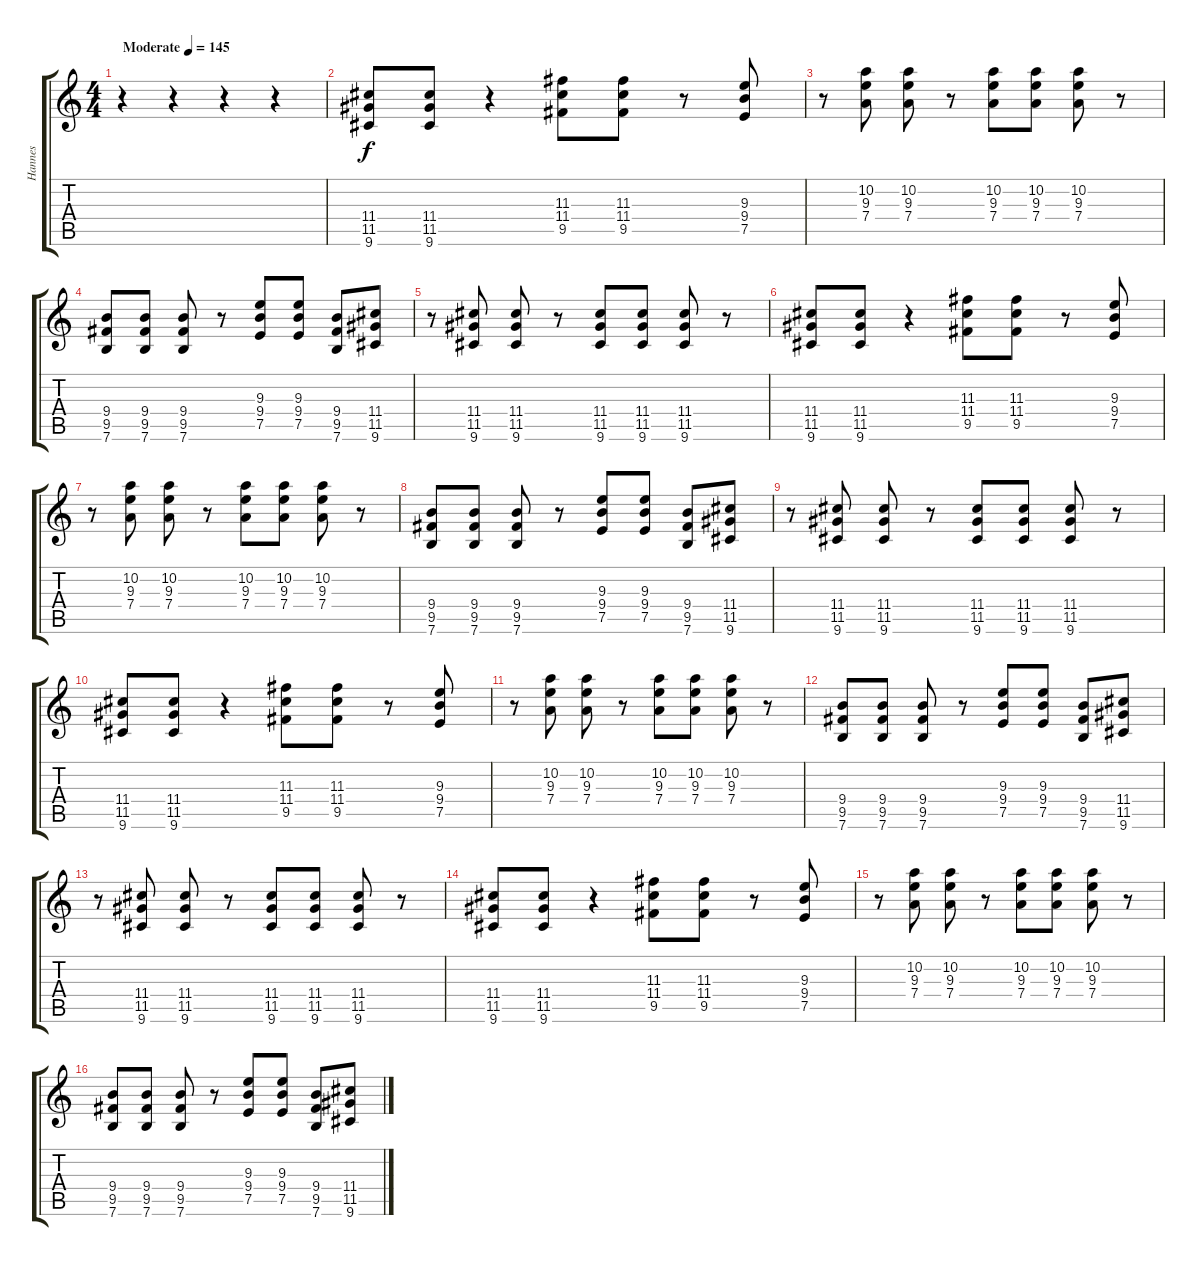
\track ("Hannes" "Hannes") {instrument distortionguitar}
\staff {score tabs}
\tuning (E4 B3 G3 D3 A2 E2) {hide}
\ts (4 4)
\tempo (145 "Moderate")
\clef g2
\ks c
r.4{dy f instrument distortionguitar} r.4 r.4 r.4 |
(11.4 11.5 9.6).8 (11.4 11.5 9.6).8 r.4 (11.3 11.4 9.5).8 (11.3 11.4 9.5).8 r.8 (9.3 9.4 7.5).8 |
r.8 (10.2 9.3 7.4).8 (10.2 9.3 7.4).8 r.8 (10.2 9.3 7.4).8 (10.2 9.3 7.4).8 (10.2 9.3 7.4).8 r.8 |
(9.4 9.5 7.6).8 (9.4 9.5 7.6).8 (9.4 9.5 7.6).8 r.8 (9.3 9.4 7.5).8 (9.3 9.4 7.5).8 (9.4 9.5 7.6).8 (11.4 11.5 9.6).8 |
r.8 (11.4 11.5 9.6).8 (11.4 11.5 9.6).8 r.8 (11.4 11.5 9.6).8 (11.4 11.5 9.6).8 (11.4 11.5 9.6).8 r.8 |
(11.4 11.5 9.6).8 (11.4 11.5 9.6).8 r.4 (11.3 11.4 9.5).8 (11.3 11.4 9.5).8 r.8 (9.3 9.4 7.5).8 |
r.8 (10.2 9.3 7.4).8 (10.2 9.3 7.4).8 r.8 (10.2 9.3 7.4).8 (10.2 9.3 7.4).8 (10.2 9.3 7.4).8 r.8 |
(9.4 9.5 7.6).8 (9.4 9.5 7.6).8 (9.4 9.5 7.6).8 r.8 (9.3 9.4 7.5).8 (9.3 9.4 7.5).8 (9.4 9.5 7.6).8 (11.4 11.5 9.6).8 |
r.8 (11.4 11.5 9.6).8 (11.4 11.5 9.6).8 r.8 (11.4 11.5 9.6).8 (11.4 11.5 9.6).8 (11.4 11.5 9.6).8 r.8 |
(11.4 11.5 9.6).8 (11.4 11.5 9.6).8 r.4 (11.3 11.4 9.5).8 (11.3 11.4 9.5).8 r.8 (9.3 9.4 7.5).8 |
r.8 (10.2 9.3 7.4).8 (10.2 9.3 7.4).8 r.8 (10.2 9.3 7.4).8 (10.2 9.3 7.4).8 (10.2 9.3 7.4).8 r.8 |
(9.4 9.5 7.6).8 (9.4 9.5 7.6).8 (9.4 9.5 7.6).8 r.8 (9.3 9.4 7.5).8 (9.3 9.4 7.5).8 (9.4 9.5 7.6).8 (11.4 11.5 9.6).8 |
r.8 (11.4 11.5 9.6).8 (11.4 11.5 9.6).8 r.8 (11.4 11.5 9.6).8 (11.4 11.5 9.6).8 (11.4 11.5 9.6).8 r.8 |
(11.4 11.5 9.6).8 (11.4 11.5 9.6).8 r.4 (11.3 11.4 9.5).8 (11.3 11.4 9.5).8 r.8 (9.3 9.4 7.5).8 |
r.8 (10.2 9.3 7.4).8 (10.2 9.3 7.4).8 r.8 (10.2 9.3 7.4).8 (10.2 9.3 7.4).8 (10.2 9.3 7.4).8 r.8 |
(9.4 9.5 7.6).8 (9.4 9.5 7.6).8 (9.4 9.5 7.6).8 r.8 (9.3 9.4 7.5).8 (9.3 9.4 7.5).8 (9.4 9.5 7.6).8 (11.4 11.5 9.6).8
